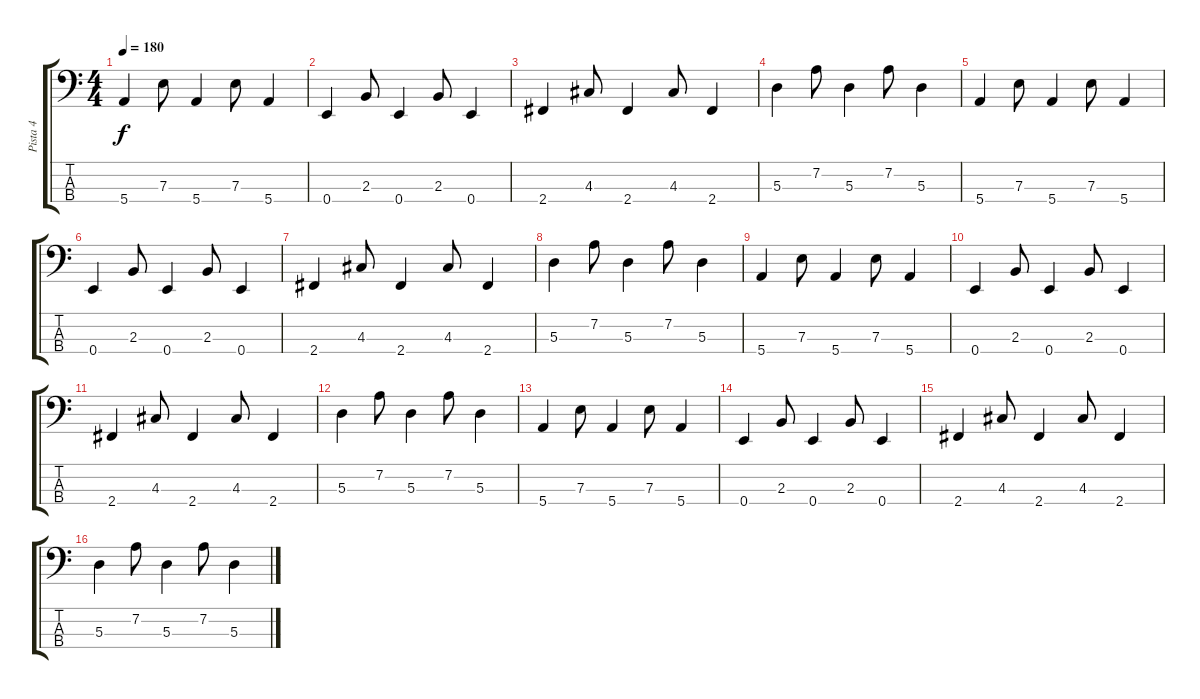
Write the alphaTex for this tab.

\track ("Pista 4" "Pista 4") {instrument electricbasspick}
\staff {score tabs}
\tuning (G2 D2 A1 E1) {hide}
\ts (4 4)
\tempo 180
\clef f4
\ks c
5.4.4{dy f} 7.3.8 5.4.4 7.3.8 5.4.4 |
0.4.4 2.3.8 0.4.4 2.3.8 0.4.4 |
2.4.4 4.3.8 2.4.4 4.3.8 2.4.4 |
5.3.4 7.2.8 5.3.4 7.2.8 5.3.4 |
5.4.4 7.3.8 5.4.4 7.3.8 5.4.4 |
0.4.4 2.3.8 0.4.4 2.3.8 0.4.4 |
2.4.4 4.3.8 2.4.4 4.3.8 2.4.4 |
5.3.4 7.2.8 5.3.4 7.2.8 5.3.4 |
5.4.4 7.3.8 5.4.4 7.3.8 5.4.4 |
0.4.4 2.3.8 0.4.4 2.3.8 0.4.4 |
2.4.4 4.3.8 2.4.4 4.3.8 2.4.4 |
5.3.4 7.2.8 5.3.4 7.2.8 5.3.4 |
5.4.4 7.3.8 5.4.4 7.3.8 5.4.4 |
0.4.4 2.3.8 0.4.4 2.3.8 0.4.4 |
2.4.4 4.3.8 2.4.4 4.3.8 2.4.4 |
5.3.4 7.2.8 5.3.4 7.2.8 5.3.4
